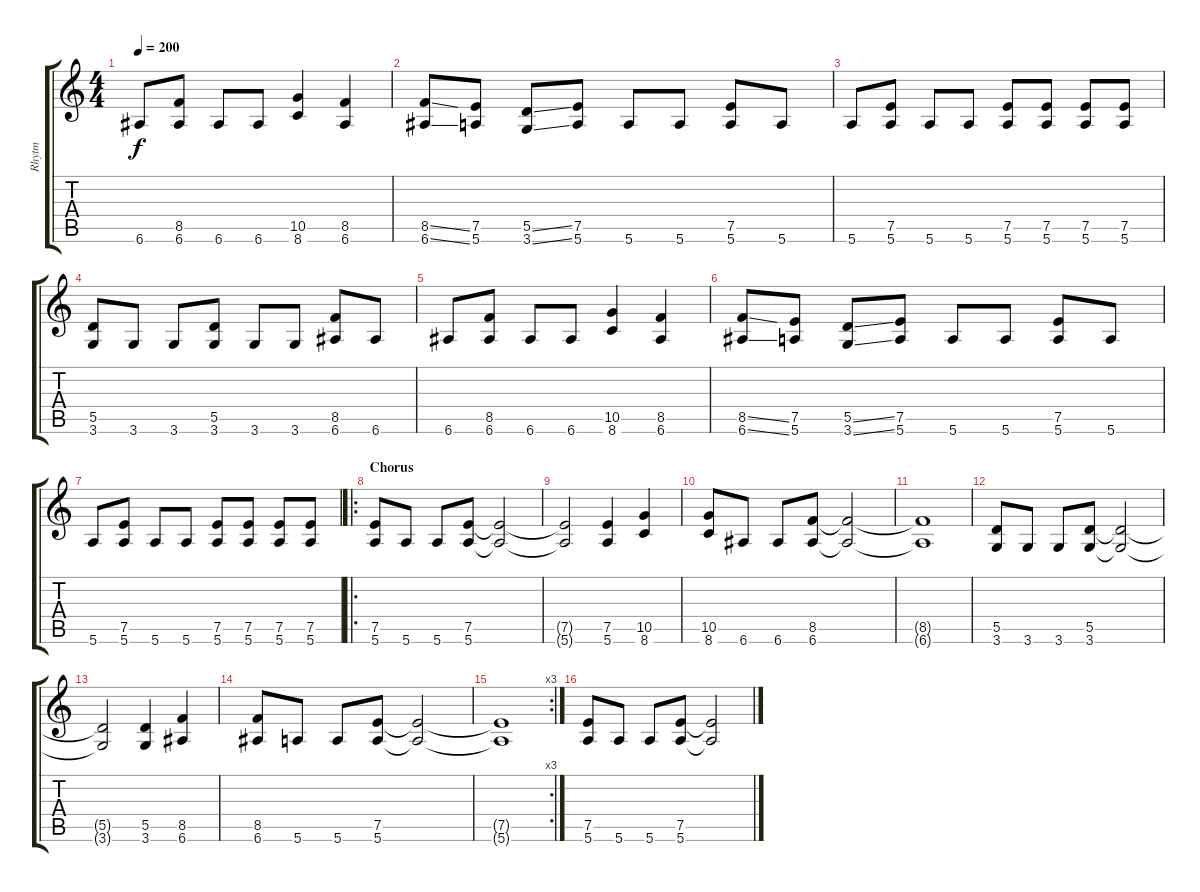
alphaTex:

\track ("Rhytm " "Rhytm ") {instrument overdrivenguitar}
\staff {score tabs}
\tuning (E4 B3 G3 D3 A2 E2) {hide}
\ts (4 4)
\tempo 200
\clef g2
\ks c
6.6.8{dy f} (8.5 6.6).8 6.6.8 6.6.8 (10.5 8.6).4 (8.5 6.6).4 |
(8.5{ss} 6.6{ss}).8 (7.5 5.6).8 (5.5{ss} 3.6{ss}).8 (7.5 5.6).8 5.6.8 5.6.8 (7.5 5.6).8 5.6.8 |
5.6.8 (7.5 5.6).8 5.6.8 5.6.8 (7.5 5.6).8 (7.5 5.6).8 (7.5 5.6).8 (7.5 5.6).8 |
(5.5 3.6).8 3.6.8 3.6.8 (5.5 3.6).8 3.6.8 3.6.8 (8.5 6.6).8 6.6.8 |
6.6.8 (8.5 6.6).8 6.6.8 6.6.8 (10.5 8.6).4 (8.5 6.6).4 |
(8.5{ss} 6.6{ss}).8 (7.5 5.6).8 (5.5{ss} 3.6{ss}).8 (7.5 5.6).8 5.6.8 5.6.8 (7.5 5.6).8 5.6.8 |
5.6.8 (7.5 5.6).8 5.6.8 5.6.8 (7.5 5.6).8 (7.5 5.6).8 (7.5 5.6).8 (7.5 5.6).8 |
\ro
\section ("" "Chorus")
(7.5 5.6).8 5.6.8 5.6.8 (7.5 5.6).8 (7.5{t} 5.6{t}).2 |
(7.5{t} 5.6{t}).2 (7.5 5.6).4 (10.5 8.6).4 |
(10.5 8.6).8 6.6.8 6.6.8 (8.5 6.6).8 (8.5{t} 6.6{t}).2 |
(8.5{t} 6.6{t}).1 |
(5.5 3.6).8 3.6.8 3.6.8 (5.5 3.6).8 (5.5{t} 3.6{t}).2 |
(5.5{t} 3.6{t}).2 (5.5 3.6).4 (8.5 6.6).4 |
(8.5 6.6).8 5.6.8 5.6.8 (7.5 5.6).8 (7.5{t} 5.6{t}).2 |
\rc 3
(7.5{t} 5.6{t}).1 |
(7.5 5.6).8 5.6.8 5.6.8 (7.5 5.6).8 (7.5{t} 5.6{t}).2
